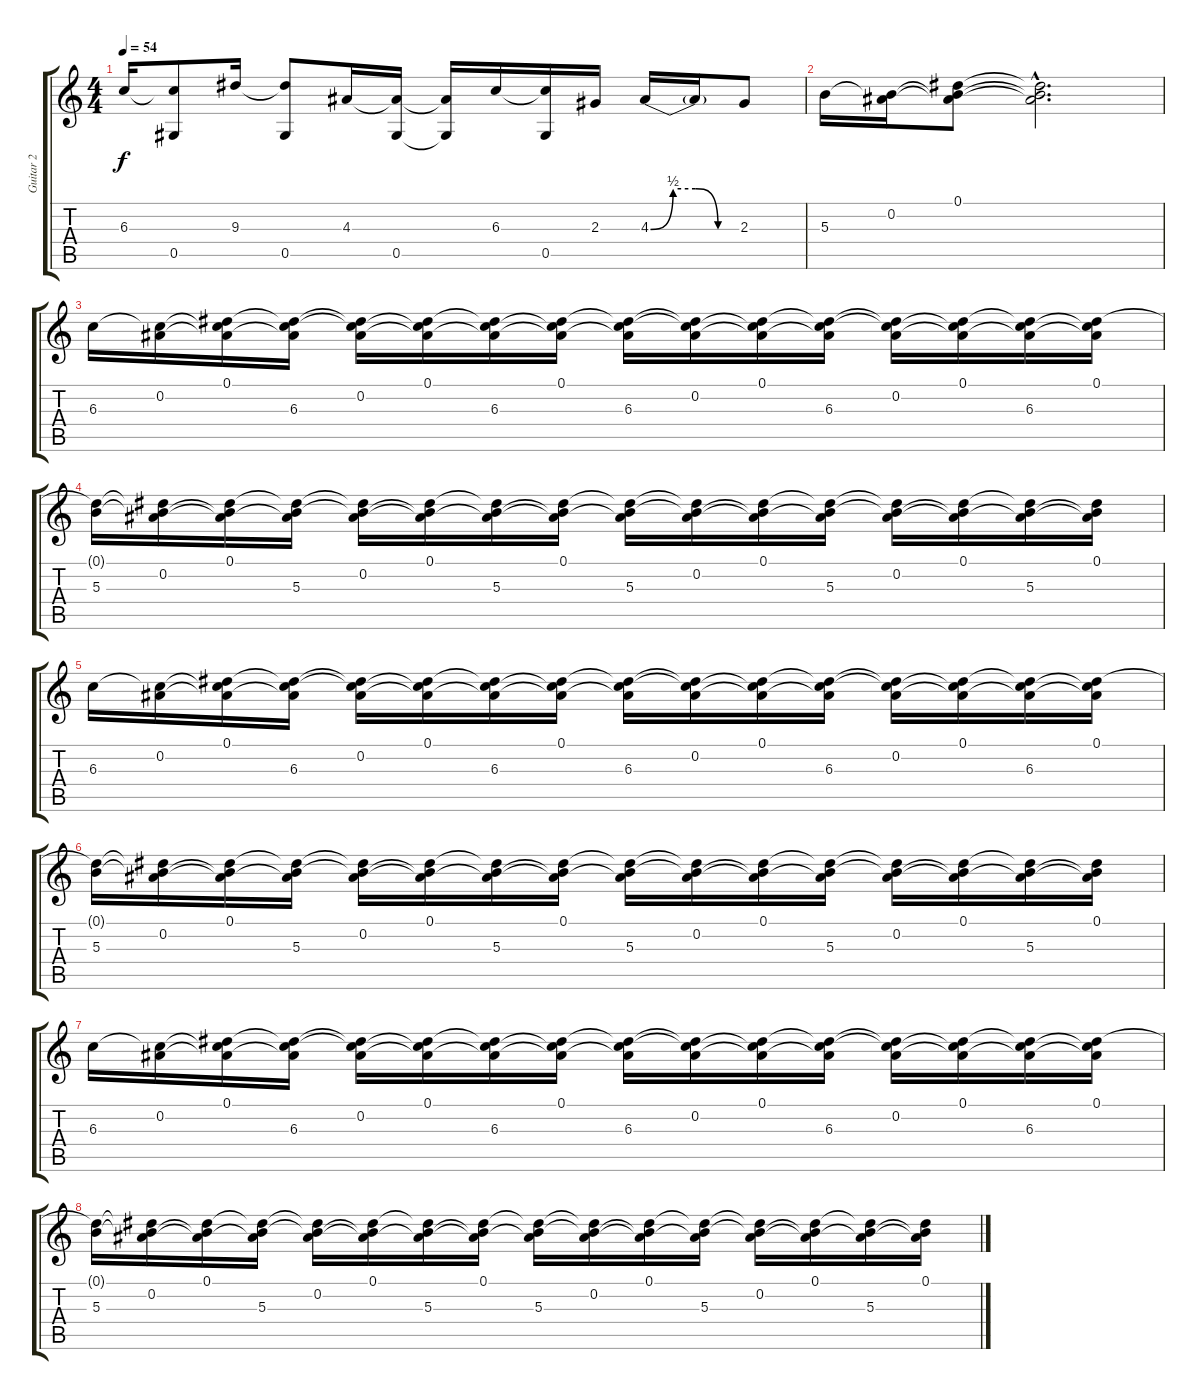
\track ("Guitar 2" "Guitar 2") {instrument electricguitarjazz}
\staff {score tabs}
\tuning (Eb4 Bb3 Gb3 Db3 Ab2 Db2) {hide}
\ts (4 4)
\tempo 54
\clef g2
\ks c
6.3.16{dy f} (6.3{t} 0.5).8 9.3.16 (9.3{t} 0.5).8 4.3.16 (4.3{t} 0.5).16 (4.3{t} 0.5{t}).16 6.3.16 (6.3{t} 0.5).16 2.3.16 4.3{be (custom 0 0 15 2 30 2 45 0 60 0)}.16 4.3{t}.16 2.3.8 |
5.3.16 (0.2 5.3{t}).16 (0.1 0.2{t} 5.3{t}).8 (0.1{hac t} 0.2{hac t} 5.3{hac t}).2{d} |
6.3.16 (0.2 6.3{t}).16 (0.1 0.2{t} 6.3{t}).16 (0.1{t} 0.2{t} 6.3).16 (0.1{t} 0.2 6.3{t}).16 (0.1 0.2{t} 6.3{t}).16 (0.1{t} 0.2{t} 6.3).16 (0.1 0.2{t} 6.3{t}).16 (0.1{t} 0.2{t} 6.3).16 (0.1{t} 0.2 6.3{t}).16 (0.1 0.2{t} 6.3{t}).16 (0.1{t} 0.2{t} 6.3).16 (0.1{t} 0.2 6.3{t}).16 (0.1 0.2{t} 6.3{t}).16 (0.1{t} 0.2{t} 6.3).16 (0.1 0.2{t} 6.3{t}).16 |
(0.1{t} 5.3).16 (0.1{t} 0.2 5.3{t}).16 (0.1 0.2{t} 5.3{t}).16 (0.1{t} 0.2{t} 5.3).16 (0.1{t} 0.2 5.3{t}).16 (0.1 0.2{t} 5.3{t}).16 (0.1{t} 0.2{t} 5.3).16 (0.1 0.2{t} 5.3{t}).16 (0.1{t} 0.2{t} 5.3).16 (0.1{t} 0.2 5.3{t}).16 (0.1 0.2{t} 5.3{t}).16 (0.1{t} 0.2{t} 5.3).16 (0.1{t} 0.2 5.3{t}).16 (0.1 0.2{t} 5.3{t}).16 (0.1{t} 0.2{t} 5.3).16 (0.1 0.2{t} 5.3{t}).16 |
6.3.16 (0.2 6.3{t}).16 (0.1 0.2{t} 6.3{t}).16 (0.1{t} 0.2{t} 6.3).16 (0.1{t} 0.2 6.3{t}).16 (0.1 0.2{t} 6.3{t}).16 (0.1{t} 0.2{t} 6.3).16 (0.1 0.2{t} 6.3{t}).16 (0.1{t} 0.2{t} 6.3).16 (0.1{t} 0.2 6.3{t}).16 (0.1 0.2{t} 6.3{t}).16 (0.1{t} 0.2{t} 6.3).16 (0.1{t} 0.2 6.3{t}).16 (0.1 0.2{t} 6.3{t}).16 (0.1{t} 0.2{t} 6.3).16 (0.1 0.2{t} 6.3{t}).16 |
(0.1{t} 5.3).16 (0.1{t} 0.2 5.3{t}).16 (0.1 0.2{t} 5.3{t}).16 (0.1{t} 0.2{t} 5.3).16 (0.1{t} 0.2 5.3{t}).16 (0.1 0.2{t} 5.3{t}).16 (0.1{t} 0.2{t} 5.3).16 (0.1 0.2{t} 5.3{t}).16 (0.1{t} 0.2{t} 5.3).16 (0.1{t} 0.2 5.3{t}).16 (0.1 0.2{t} 5.3{t}).16 (0.1{t} 0.2{t} 5.3).16 (0.1{t} 0.2 5.3{t}).16 (0.1 0.2{t} 5.3{t}).16 (0.1{t} 0.2{t} 5.3).16 (0.1 0.2{t} 5.3{t}).16 |
6.3.16 (0.2 6.3{t}).16 (0.1 0.2{t} 6.3{t}).16 (0.1{t} 0.2{t} 6.3).16 (0.1{t} 0.2 6.3{t}).16 (0.1 0.2{t} 6.3{t}).16 (0.1{t} 0.2{t} 6.3).16 (0.1 0.2{t} 6.3{t}).16 (0.1{t} 0.2{t} 6.3).16 (0.1{t} 0.2 6.3{t}).16 (0.1 0.2{t} 6.3{t}).16 (0.1{t} 0.2{t} 6.3).16 (0.1{t} 0.2 6.3{t}).16 (0.1 0.2{t} 6.3{t}).16 (0.1{t} 0.2{t} 6.3).16 (0.1 0.2{t} 6.3{t}).16 |
(0.1{t} 5.3).16 (0.1{t} 0.2 5.3{t}).16 (0.1 0.2{t} 5.3{t}).16 (0.1{t} 0.2{t} 5.3).16 (0.1{t} 0.2 5.3{t}).16 (0.1 0.2{t} 5.3{t}).16 (0.1{t} 0.2{t} 5.3).16 (0.1 0.2{t} 5.3{t}).16 (0.1{t} 0.2{t} 5.3).16 (0.1{t} 0.2 5.3{t}).16 (0.1 0.2{t} 5.3{t}).16 (0.1{t} 0.2{t} 5.3).16 (0.1{t} 0.2 5.3{t}).16 (0.1 0.2{t} 5.3{t}).16 (0.1{t} 0.2{t} 5.3).16 (0.1 0.2{t} 5.3{t}).16
